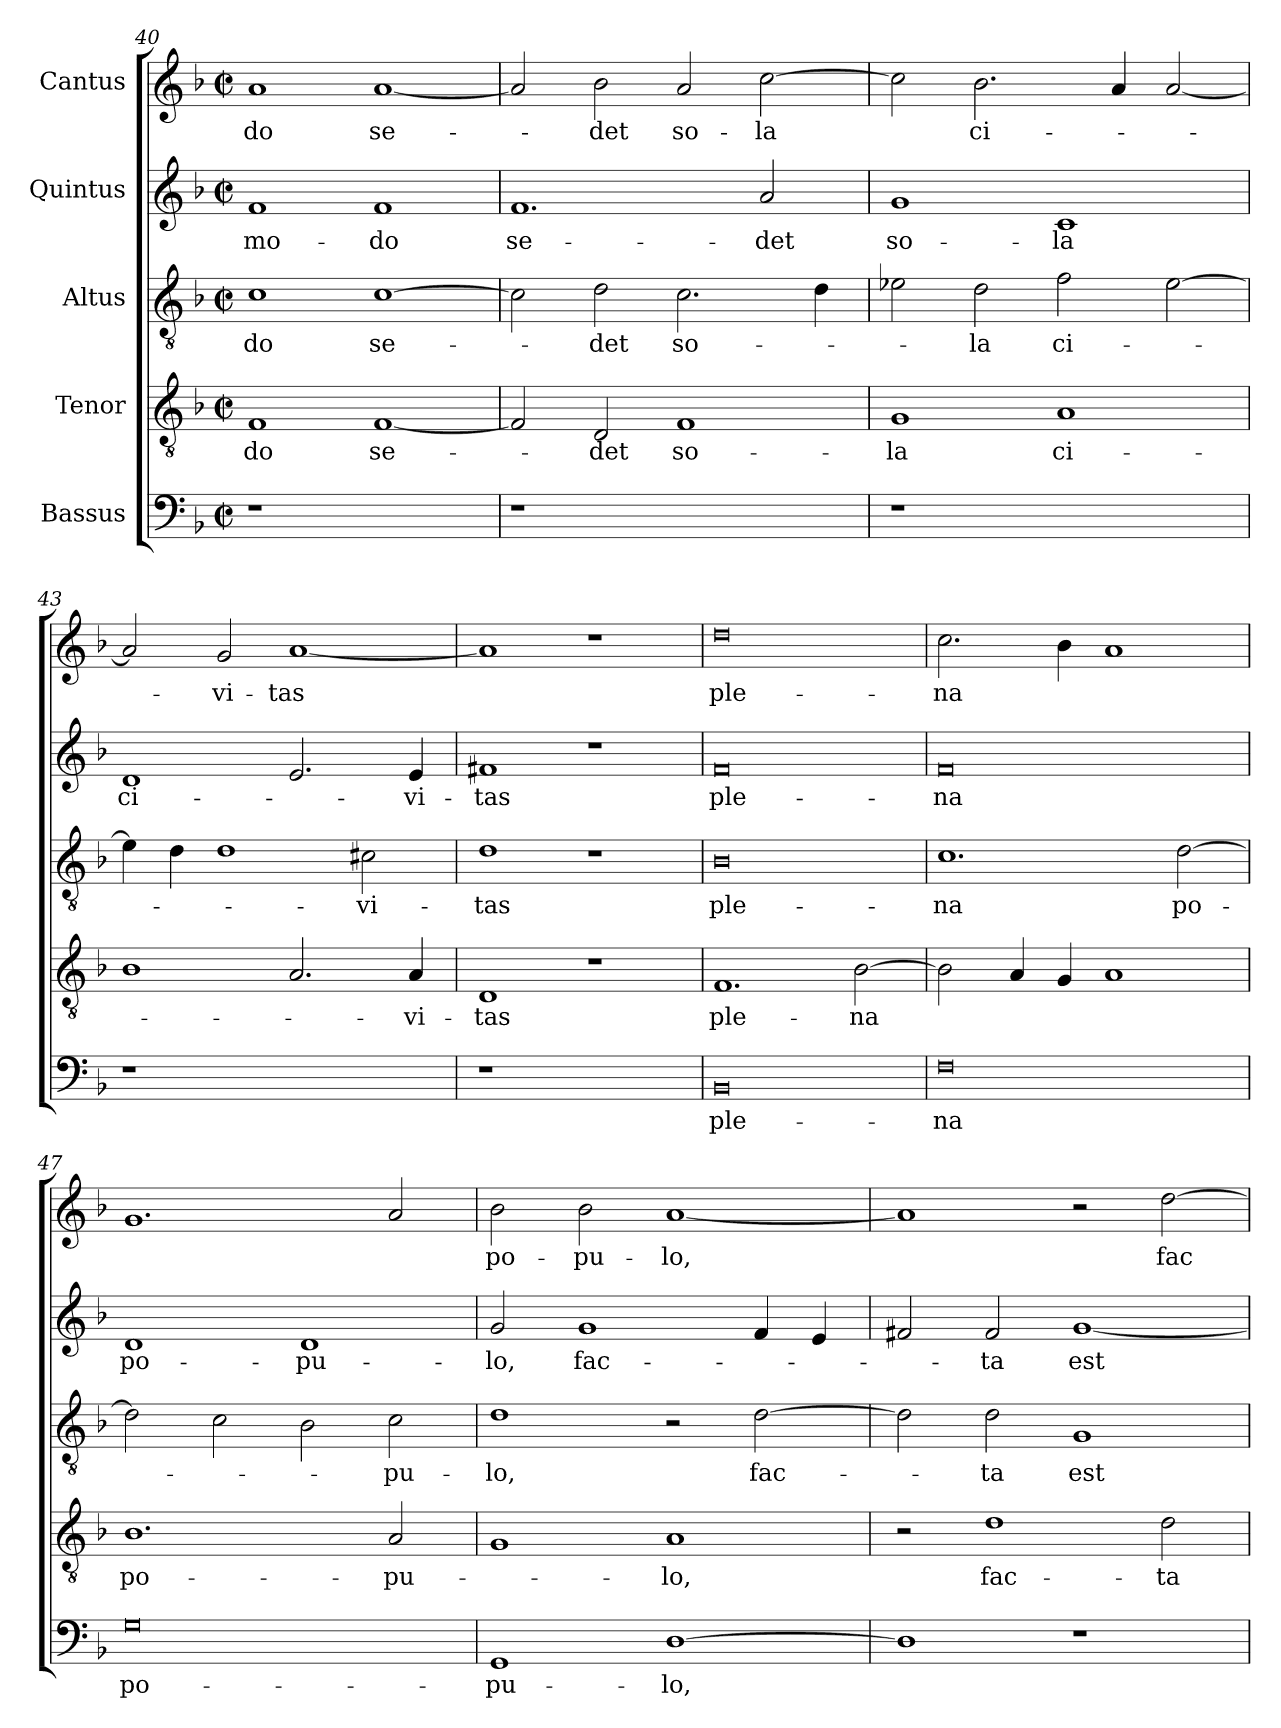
**kern	**text	**kern	**text	**kern	**text	**kern	**text	**kern	**text
*part5	*part5	*part4	*part4	*part3	*part3	*part2	*part2	*part1	*part1
*staff5	*staff5	*staff4	*staff4	*staff3	*staff3	*staff2	*staff2	*staff1	*staff1
*I"Bassus	*	*I"Tenor	*	*I"Altus	*	*I"Quintus	*	*I"Cantus	*
*clefF4	*	*clefGv2	*	*clefGv2	*	*clefG2	*	*clefG2	*
*k[b-]	*	*k[b-]	*	*k[b-]	*	*k[b-]	*	*k[b-]	*
*F:	*	*F:	*	*F:	*	*F:	*	*F:	*
*M2/2	*	*M2/2	*	*M2/2	*	*M2/2	*	*M2/2	*
*met(c|)	*	*met(c|)	*	*met(c|)	*	*met(c|)	*	*met(c|)	*
=40	=40	=40	=40	=40	=40	=40	=40	=40	=40
!	!	!	!LO:LY:b	!	!LO:LY:b	!	!LO:LY:b	!	!LO:LY:b
1r	.	1F	-do	1c	-do	1f	-mo-	1a	-do
!	!	!	!LO:LY:b	!	!LO:LY:b	!	!LO:LY:b	!	!LO:LY:b
1ryy	.	[1F	se-	[1c	se-	1f	-do	[1a	se-
=41	=41	=41	=41	=41	=41	=41	=41	=41	=41
!	!	!	!	!	!	!	!LO:LY:b	!	!
1r	.	2F/]	.	2c\]	.	1.f	se-	2a/]	.
!	!	!	!LO:LY:b	!	!LO:LY:b	!	!	!	!LO:LY:b
.	.	2D/	-det	2d\	-det	.	.	2b-\	-det
!	!	!	!LO:LY:b	!	!LO:LY:b	!	!	!	!LO:LY:b
1ryy	.	1F	so-	2.c\	so-	.	.	2a/	so-
!	!	!	!	!	!	!	!LO:LY:b	!	!LO:LY:b
.	.	.	.	.	.	2a/	-det	[2cc\	-la
.	.	.	.	4d\	.	.	.	.	.
=42	=42	=42	=42	=42	=42	=42	=42	=42	=42
!	!	!	!LO:LY:b	!	!	!	!LO:LY:b	!	!
1r	.	1G	-la	2e-X\	.	1g	so-	2cc\]	.
!	!	!	!	!	!LO:LY:b	!	!	!	!LO:LY:b
.	.	.	.	2d\	-la	.	.	2.b-\	ci-
!	!	!	!LO:LY:b	!	!LO:LY:b	!	!LO:LY:b	!	!
1ryy	.	1A	ci-	2f\	ci-	1c	-la	.	.
.	.	.	.	.	.	.	.	4a/	.
.	.	.	.	[2e-\	.	.	.	[2a/	.
=43	=43	=43	=43	=43	=43	=43	=43	=43	=43
!	!	!	!	!	!	!	!LO:LY:b	!	!
1r	.	1B-	.	4e-\]	.	1d	ci-	2a/]	.
.	.	.	.	4d\	.	.	.	.	.
!	!	!	!	!	!	!	!	!	!LO:LY:b
.	.	.	.	1d	.	.	.	2g/	-vi-
!	!	!	!	!	!	!	!	!	!LO:LY:b
1ryy	.	2.A/	.	.	.	2.e/	.	[1a	-tas
!	!	!	!	!	!LO:LY:b	!	!	!	!
.	.	.	.	2c#X\	-vi-	.	.	.	.
!	!	!	!LO:LY:b	!	!	!	!LO:LY:b	!	!
.	.	4A/	-vi-	.	.	4e/	-vi-	.	.
!!LO:LB:g=z
=44	=44	=44	=44	=44	=44	=44	=44	=44	=44
!	!	!	!LO:LY:b	!	!LO:LY:b	!	!LO:LY:b	!	!
1r	.	1D	-tas	1d	-tas	1f#X	-tas	1a]	.
1ryy	.	1r	.	1r	.	1r	.	1r	.
=45	=45	=45	=45	=45	=45	=45	=45	=45	=45
!	!LO:LY:b	!	!LO:LY:b	!	!LO:LY:b	!	!LO:LY:b	!	!LO:LY:b
0BB-	ple-	1.F	ple-	0B-	ple-	0f	ple-	0dd	ple-
!	!	!	!LO:LY:b	!	!	!	!	!	!
.	.	[2B-\	-na	.	.	.	.	.	.
=46	=46	=46	=46	=46	=46	=46	=46	=46	=46
!	!LO:LY:b	!	!	!	!LO:LY:b	!	!LO:LY:b	!	!LO:LY:b
0F	-na	2B-\]	.	1.c	-na	0f	-na	2.cc\	-na
.	.	4A/	.	.	.	.	.	.	.
.	.	4G/	.	.	.	.	.	4b-\	.
.	.	1A	.	.	.	.	.	1a	.
!	!	!	!	!	!LO:LY:b	!	!	!	!
.	.	.	.	[2d\	po-	.	.	.	.
=47	=47	=47	=47	=47	=47	=47	=47	=47	=47
!	!LO:LY:b	!	!LO:LY:b	!	!	!	!LO:LY:b	!	!
0G	po-	1.B-	po-	2d\]	.	1d	po-	1.g	.
.	.	.	.	2c\	.	.	.	.	.
!	!	!	!	!	!	!	!LO:LY:b	!	!
.	.	.	.	2B-\	.	1d	-pu-	.	.
!	!	!	!LO:LY:b	!	!LO:LY:b	!	!	!	!
.	.	2A/	-pu-	2c\	-pu-	.	.	2a/	.
=48	=48	=48	=48	=48	=48	=48	=48	=48	=48
!	!LO:LY:b	!	!	!	!LO:LY:b	!	!LO:LY:b	!	!LO:LY:b
1GG	-pu-	1G	.	1d	-lo,	2g/	-lo,	2b-\	po-
!	!	!	!	!	!	!	!LO:LY:b	!	!LO:LY:b
.	.	.	.	.	.	1g	fac-	2b-\	-pu-
!	!LO:LY:b	!	!LO:LY:b	!	!	!	!	!	!LO:LY:b
[1D	-lo,	1A	-lo,	2r	.	.	.	[1a	-lo,
!	!	!	!	!	!LO:LY:b	!	!	!	!
.	.	.	.	[2d\	fac-	4f/	.	.	.
.	.	.	.	.	.	4e/	.	.	.
=49	=49	=49	=49	=49	=49	=49	=49	=49	=49
1D]	.	2r	.	2d\]	.	2f#X/	.	1a]	.
!	!	!	!LO:LY:b	!	!LO:LY:b	!	!LO:LY:b	!	!
.	.	1d	fac-	2d\	-ta	2f#/	-ta	.	.
!	!	!	!	!	!LO:LY:b	!	!LO:LY:b	!	!
1r	.	.	.	1G	est	[1g	est	2r	.
!	!	!	!LO:LY:b	!	!	!	!	!	!LO:LY:b
.	.	2d\	-ta	.	.	.	.	[2dd\	fac-
=	=	=	=	=	=	=	=	=	=
*-	*-	*-	*-	*-	*-	*-	*-	*-	*-
